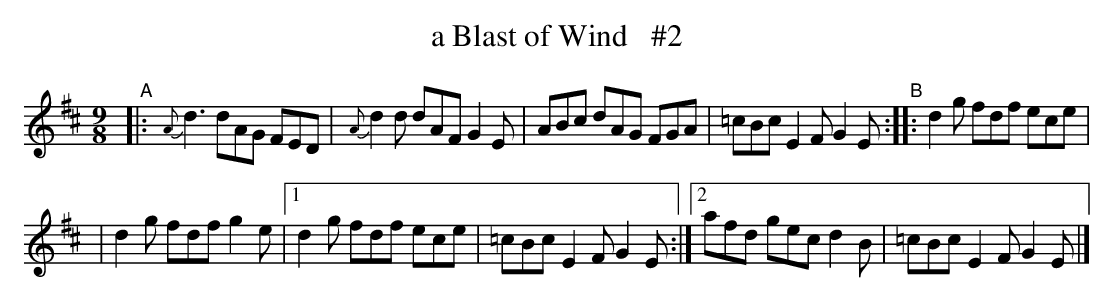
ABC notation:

X:1
T: a Blast of Wind   #2
M: 9/8
L: 1/8
K: D
"^A"|: {A}d3 dAG FED |{A}d2d dAF G2E | ABc dAG FGA | =cBc E2F G2E "^B":: d2g fdf ece |
| d2g fdf g2e |[1 d2g fdf ece | =cBc E2F G2E :|[2 afd gec d2B | =cBc E2F G2E |]
